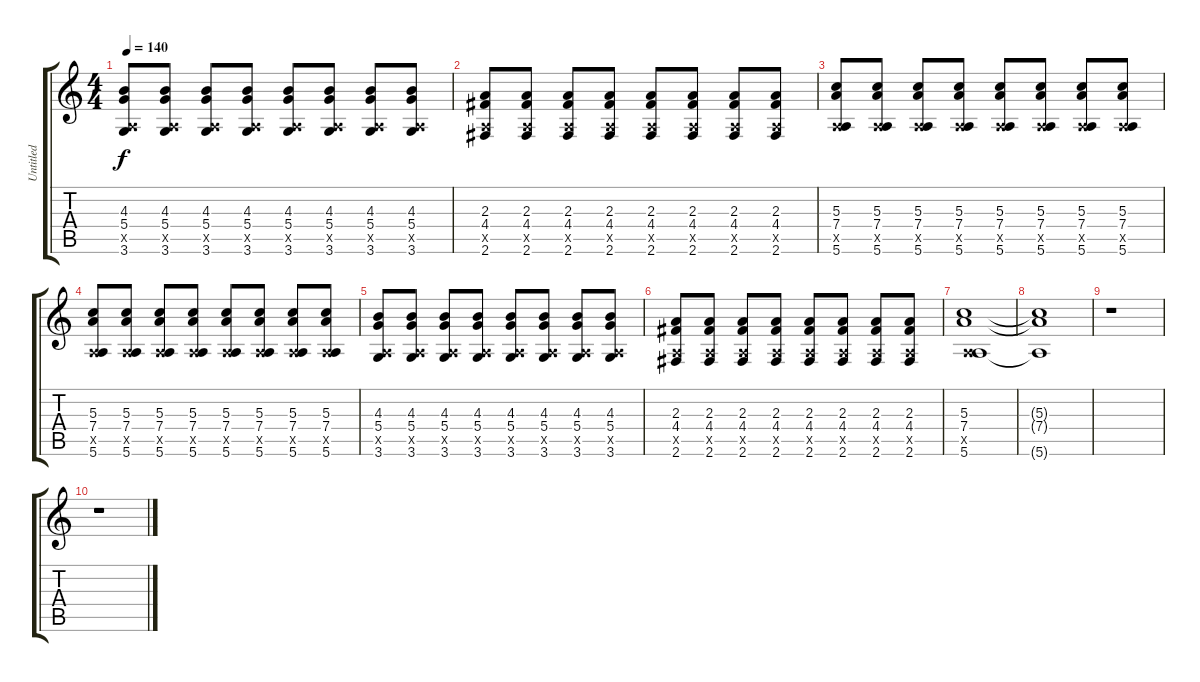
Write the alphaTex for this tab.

\track ("Untitled" "Untitled") {instrument acousticguitarnylon}
\staff {score tabs}
\tuning (E4 B3 G3 D3 A2 E2) {hide}
\ts (4 4)
\tempo 140
\clef g2
\ks c
(4.3 5.4 0.5{x} 3.6).8{dy f} (4.3 5.4 0.5{x} 3.6).8 (4.3 5.4 0.5{x} 3.6).8 (4.3 5.4 0.5{x} 3.6).8 (4.3 5.4 0.5{x} 3.6).8 (4.3 5.4 0.5{x} 3.6).8 (4.3 5.4 0.5{x} 3.6).8 (4.3 5.4 0.5{x} 3.6).8 |
(2.3 4.4 0.5{x} 2.6).8 (2.3 4.4 0.5{x} 2.6).8 (2.3 4.4 0.5{x} 2.6).8 (2.3 4.4 0.5{x} 2.6).8 (2.3 4.4 0.5{x} 2.6).8 (2.3 4.4 0.5{x} 2.6).8 (2.3 4.4 0.5{x} 2.6).8 (2.3 4.4 0.5{x} 2.6).8 |
(5.3 7.4 0.5{x} 5.6).8 (5.3 7.4 0.5{x} 5.6).8 (5.3 7.4 0.5{x} 5.6).8 (5.3 7.4 0.5{x} 5.6).8 (5.3 7.4 0.5{x} 5.6).8 (5.3 7.4 0.5{x} 5.6).8 (5.3 7.4 0.5{x} 5.6).8 (5.3 7.4 0.5{x} 5.6).8 |
(5.3 7.4 0.5{x} 5.6).8 (5.3 7.4 0.5{x} 5.6).8 (5.3 7.4 0.5{x} 5.6).8 (5.3 7.4 0.5{x} 5.6).8 (5.3 7.4 0.5{x} 5.6).8 (5.3 7.4 0.5{x} 5.6).8 (5.3 7.4 0.5{x} 5.6).8 (5.3 7.4 0.5{x} 5.6).8 |
(4.3 5.4 0.5{x} 3.6).8 (4.3 5.4 0.5{x} 3.6).8 (4.3 5.4 0.5{x} 3.6).8 (4.3 5.4 0.5{x} 3.6).8 (4.3 5.4 0.5{x} 3.6).8 (4.3 5.4 0.5{x} 3.6).8 (4.3 5.4 0.5{x} 3.6).8 (4.3 5.4 0.5{x} 3.6).8 |
(2.3 4.4 0.5{x} 2.6).8 (2.3 4.4 0.5{x} 2.6).8 (2.3 4.4 0.5{x} 2.6).8 (2.3 4.4 0.5{x} 2.6).8 (2.3 4.4 0.5{x} 2.6).8 (2.3 4.4 0.5{x} 2.6).8 (2.3 4.4 0.5{x} 2.6).8 (2.3 4.4 0.5{x} 2.6).8 |
(5.3 7.4 0.5{x} 5.6).1 |
(5.3{t} 7.4{t} 5.6{t}).1 |
r.1 |
r.1
